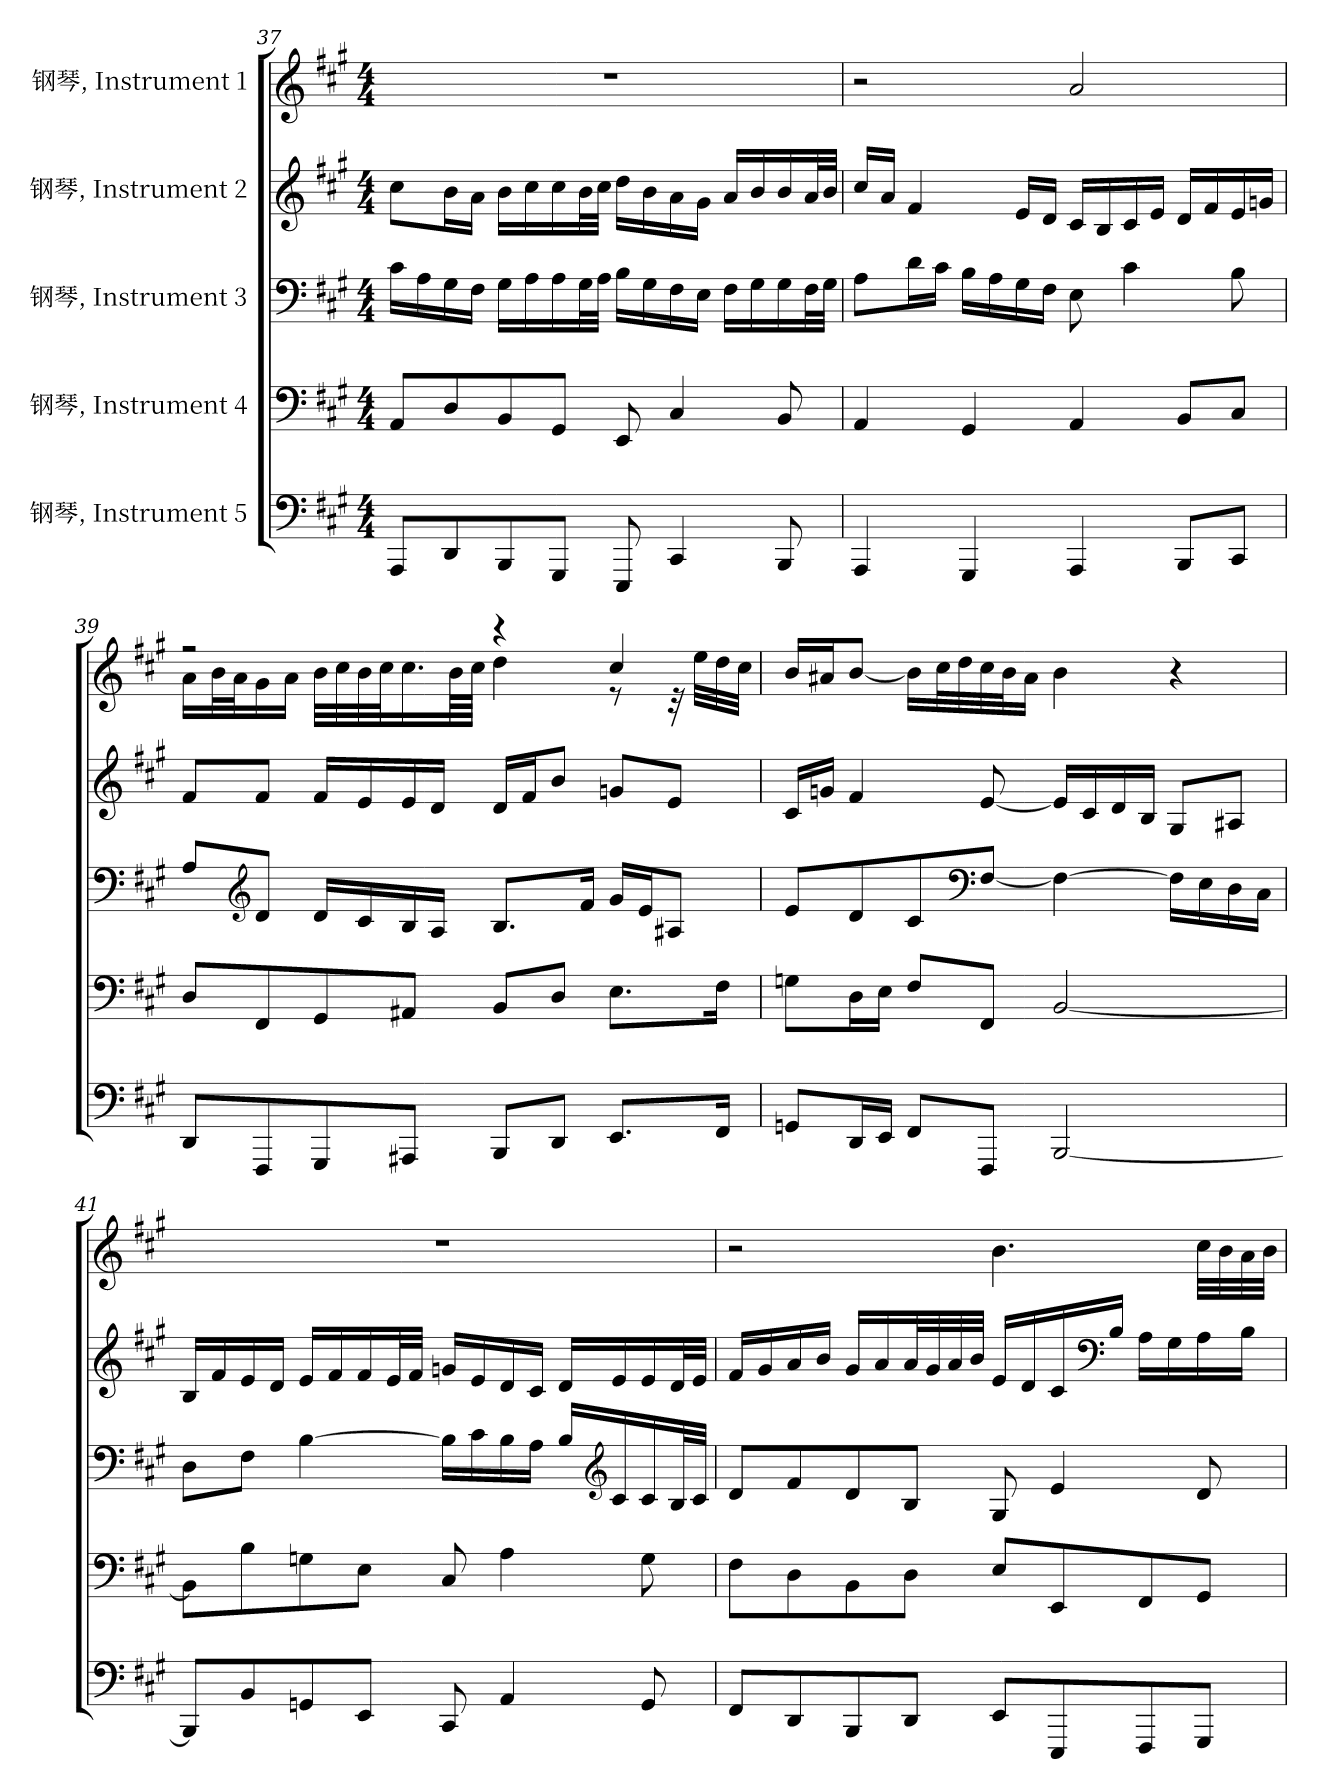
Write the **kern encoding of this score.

**kern	**kern	**kern	**kern	**kern
*part5	*part4	*part3	*part2	*part1
*staff5	*staff4	*staff3	*staff2	*staff1
*I"钢琴, Instrument 5	*I"钢琴, Instrument 4	*I"钢琴, Instrument 3	*I"钢琴, Instrument 2	*I"钢琴, Instrument 1
!!LO:PB:g=z
*clefF4	*clefF4	*clefF4	*clefG2	*clefG2
*k[f#c#g#]	*k[f#c#g#]	*k[f#c#g#]	*k[f#c#g#]	*k[f#c#g#]
*M4/4	*M4/4	*M4/4	*M4/4	*M4/4
=37	=37	=37	=37	=37
8AAA/L	8AA/L	16c#\LL	8cc#\L	1r
.	.	16A\	.	.
8DD/	8D/	16G#\	16b\L	.
.	.	16F#\JJ	16a\JJ	.
8BBB/	8BB/	16G#\LL	16b\LL	.
.	.	16A\	16cc#\	.
8GGG#/J	8GG#/J	16A\	16cc#\	.
.	.	32G#\L	32b\L	.
.	.	32A\JJJ	32cc#\JJJ	.
8EEE/	8EE/	16B\LL	16dd\LL	.
.	.	16G#\	16b\	.
4CC#/	4C#/	16F#\	16a\	.
.	.	16E\JJ	16g#\JJ	.
.	.	16F#\LL	16a/LL	.
.	.	16G#\	16b/	.
8BBB/	8BB/	16G#\	16b/	.
.	.	32F#\L	32a/L	.
.	.	32G#\JJJ	32b/JJJ	.
=38	=38	=38	=38	=38
4AAA/	4AA/	8A\L	16cc#/LL	2r
.	.	.	16a/JJ	.
.	.	16d\L	4f#/	.
.	.	16c#\JJ	.	.
4GGG#/	4GG#/	16B\LL	.	.
.	.	16A\	.	.
.	.	16G#\	16e/LL	.
.	.	16F#\JJ	16d/JJ	.
4AAA/	4AA/	8E\	16c#/LL	2a/
.	.	.	16B/	.
.	.	4c#\	16c#/	.
.	.	.	16e/JJ	.
8BBB/L	8BB/L	.	16d/LL	.
.	.	.	16f#/	.
8CC#/J	8C#/J	8B\	16e/	.
.	.	.	16gn/JJ	.
!!LO:LB:g=z
=39	=39	=39	=39	=39
*	*	*	*	*^
8DD/L	8D/L	8A/L	8f#/L	2r	16a\LL
.	.	.	.	.	32b\L
.	.	.	.	.	32a\J
*	*	*clefG2	*	*	*
8FFF#/	8FF#/	8d/J	8f#/J	.	16g#\
.	.	.	.	.	16a\JJ
8GGG#/	8GG#/	16d/LL	16f#/LL	.	32b\LLL
.	.	.	.	.	32cc#\
.	.	16c#/	16e/	.	32b\
.	.	.	.	.	32cc#\J
8AAA#X/J	8AA#X/J	16B/	16e/	.	16.cc#\
.	.	16A/JJ	16d/JJ	.	.
.	.	.	.	.	64b\LL
.	.	.	.	.	64cc#\JJJJ
8BBB/L	8BB/L	8.B/L	16d/LL	4r	4dd\
.	.	.	16f#/J	.	.
8DD/J	8D/J	.	8b/J	.	.
.	.	16f#/Jk	.	.	.
8.EE/L	8.E\L	16g#/LL	8gn/L	4cc#/	8r
.	.	16e/J	.	.	.
.	.	8A#X/J	8e/J	.	32r
.	.	.	.	.	32ee\LLL
16FF#/Jk	16F#\Jk	.	.	.	32dd\
.	.	.	.	.	32cc#\JJJ
*	*	*	*	*v	*v
=40	=40	=40	=40	=40
8GGn/L	8Gn\L	8e/L	16c#/LL	16b/LL
.	.	.	16gn/JJ	16a#X/J
16DD/L	16D\L	8d/	4f#/	[8b/J
16EE/JJ	16E\JJ	.	.	.
8FF#/L	8F#/L	8c#/	.	16b\LL]
.	.	.	.	32cc#\L
.	.	.	.	32dd\
*	*	*clefF4	*	*
8FFF#/J	8FF#/J	[8F#/J	[8e/	32cc#\
.	.	.	.	32b\J
.	.	.	.	16a#\JJ
[2BBB/	[2BB/	4F#\_	16e/LL]	4b\
.	.	.	16c#/	.
.	.	.	16d/	.
.	.	.	16B/JJ	.
.	.	16F#\LL]	8G#/L	4r
.	.	16E\	.	.
.	.	16D\	8A#X/J	.
.	.	16C#\JJ	.	.
!!LO:PB:g=z
=41	=41	=41	=41	=41
8BBB/L]	8BB\L]	8D\L	16B/LL	1r
.	.	.	16f#/	.
8BB/	8B\	8F#\J	16e/	.
.	.	.	16d/JJ	.
8GGn/	8Gn\	[4B\	16e/LL	.
.	.	.	16f#/	.
8EE/J	8E\J	.	16f#/	.
.	.	.	32e/L	.
.	.	.	32f#/JJJ	.
8CC#/	8C#/	16B\LL]	16gn/LL	.
.	.	16c#\	16e/	.
4AA/	4A\	16B\	16d/	.
.	.	16A\JJ	16c#/JJ	.
.	.	16B/LL	16d/LL	.
*	*	*clefG2	*	*
.	.	16c#/	16e/	.
8GG/	8G\	16c#/	16e/	.
.	.	32B/L	32d/L	.
.	.	32c#/JJJ	32e/JJJ	.
=42	=42	=42	=42	=42
8FF#/L	8F#\L	8d/L	16f#/LL	2r
.	.	.	16g#/	.
8DD/	8D\	8f#/	16a/	.
.	.	.	16b/JJ	.
8BBB/	8BB\	8d/	16g#/LL	.
.	.	.	16a/	.
8DD/J	8D\J	8B/J	32a/L	.
.	.	.	32g#/	.
.	.	.	32a/	.
.	.	.	32b/JJJ	.
8EE/L	8E/L	8G#/	16e/LL	4.b\
.	.	.	16d/	.
8EEE/	8EE/	4e/	16c#/	.
*	*	*	*clefF4	*
.	.	.	16B/JJ	.
8FFF#/	8FF#/	.	16A\LL	.
.	.	.	16G#\	.
8GGG#/J	8GG#/J	8d/	16A\	32cc#\LLL
.	.	.	.	32b\
.	.	.	16B\JJ	32a\
.	.	.	.	32b\JJJ
=	=	=	=	=
*-	*-	*-	*-	*-
